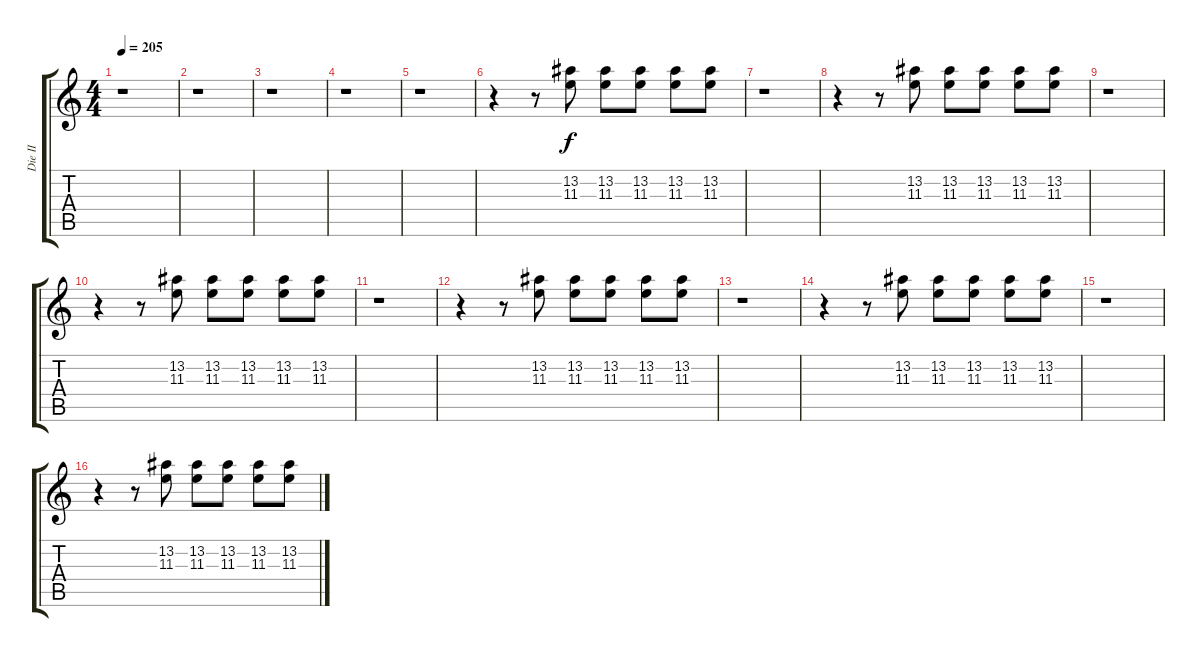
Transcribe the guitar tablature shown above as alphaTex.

\track ("Die II" "Die II") {instrument overdrivenguitar}
\staff {score tabs}
\tuning (D4 A3 F3 C3 G2 D2) {hide}
\ts (4 4)
\tempo 205
\clef g2
\ks c
r.1{dy f} |
r.1 |
r.1 |
r.1 |
r.1 |
r.4 r.8 (13.2 11.3).8 (13.2 11.3).8 (13.2 11.3).8 (13.2 11.3).8 (13.2 11.3).8 |
r.1 |
r.4 r.8 (13.2 11.3).8 (13.2 11.3).8 (13.2 11.3).8 (13.2 11.3).8 (13.2 11.3).8 |
r.1 |
r.4 r.8 (13.2 11.3).8 (13.2 11.3).8 (13.2 11.3).8 (13.2 11.3).8 (13.2 11.3).8 |
r.1 |
r.4 r.8 (13.2 11.3).8 (13.2 11.3).8 (13.2 11.3).8 (13.2 11.3).8 (13.2 11.3).8 |
r.1 |
r.4 r.8 (13.2 11.3).8 (13.2 11.3).8 (13.2 11.3).8 (13.2 11.3).8 (13.2 11.3).8 |
r.1 |
r.4 r.8 (13.2 11.3).8 (13.2 11.3).8 (13.2 11.3).8 (13.2 11.3).8 (13.2 11.3).8
